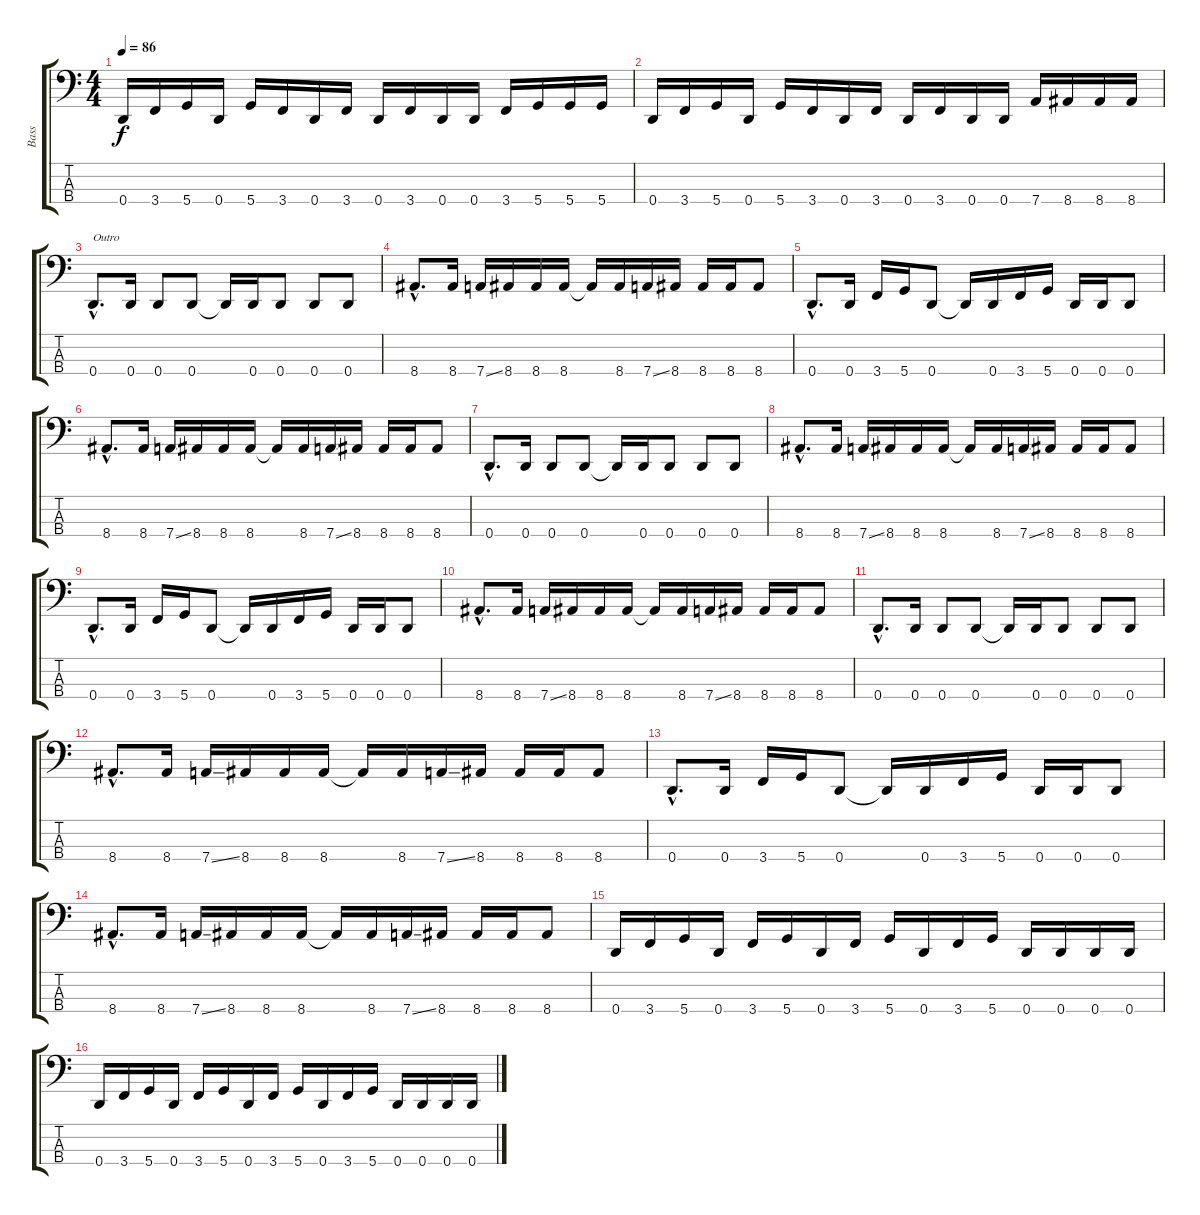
\track ("Bass" "Bass") {instrument electricbassfinger}
\staff {score tabs}
\tuning (G2 D2 A1 D1) {hide}
\ts (4 4)
\tempo 86
\clef f4
\ks c
0.4.16{dy f} 3.4.16 5.4.16 0.4.16 5.4.16 3.4.16 0.4.16 3.4.16 0.4.16 3.4.16 0.4.16 0.4.16 3.4.16 5.4.16 5.4.16 5.4.16 |
0.4.16 3.4.16 5.4.16 0.4.16 5.4.16 3.4.16 0.4.16 3.4.16 0.4.16 3.4.16 0.4.16 0.4.16 7.4.16 8.4.16 8.4.16 8.4.16 |
0.4{hac}.8{d txt "Outro"} 0.4.16 0.4.8 0.4.8 0.4{t}.16 0.4.16 0.4.8 0.4.8 0.4.8 |
8.4{hac}.8{d} 8.4.16 7.4{ss}.16 8.4.16 8.4.16 8.4.16 8.4{t}.16 8.4.16 7.4{ss}.16 8.4.16 8.4.16 8.4.16 8.4.8 |
0.4{hac}.8{d} 0.4.16 3.4.16 5.4.16 0.4.8 0.4{t}.16 0.4.16 3.4.16 5.4.16 0.4.16 0.4.16 0.4.8 |
8.4{hac}.8{d} 8.4.16 7.4{ss}.16 8.4.16 8.4.16 8.4.16 8.4{t}.16 8.4.16 7.4{ss}.16 8.4.16 8.4.16 8.4.16 8.4.8 |
0.4{hac}.8{d} 0.4.16 0.4.8 0.4.8 0.4{t}.16 0.4.16 0.4.8 0.4.8 0.4.8 |
8.4{hac}.8{d} 8.4.16 7.4{ss}.16 8.4.16 8.4.16 8.4.16 8.4{t}.16 8.4.16 7.4{ss}.16 8.4.16 8.4.16 8.4.16 8.4.8 |
0.4{hac}.8{d} 0.4.16 3.4.16 5.4.16 0.4.8 0.4{t}.16 0.4.16 3.4.16 5.4.16 0.4.16 0.4.16 0.4.8 |
8.4{hac}.8{d} 8.4.16 7.4{ss}.16 8.4.16 8.4.16 8.4.16 8.4{t}.16 8.4.16 7.4{ss}.16 8.4.16 8.4.16 8.4.16 8.4.8 |
0.4{hac}.8{d} 0.4.16 0.4.8 0.4.8 0.4{t}.16 0.4.16 0.4.8 0.4.8 0.4.8 |
8.4{hac}.8{d} 8.4.16 7.4{ss}.16 8.4.16 8.4.16 8.4.16 8.4{t}.16 8.4.16 7.4{ss}.16 8.4.16 8.4.16 8.4.16 8.4.8 |
0.4{hac}.8{d} 0.4.16 3.4.16 5.4.16 0.4.8 0.4{t}.16 0.4.16 3.4.16 5.4.16 0.4.16 0.4.16 0.4.8 |
8.4{hac}.8{d} 8.4.16 7.4{ss}.16 8.4.16 8.4.16 8.4.16 8.4{t}.16 8.4.16 7.4{ss}.16 8.4.16 8.4.16 8.4.16 8.4.8 |
0.4.16 3.4.16 5.4.16 0.4.16 3.4.16 5.4.16 0.4.16 3.4.16 5.4.16 0.4.16 3.4.16 5.4.16 0.4.16 0.4.16 0.4.16 0.4.16 |
0.4.16 3.4.16 5.4.16 0.4.16 3.4.16 5.4.16 0.4.16 3.4.16 5.4.16 0.4.16 3.4.16 5.4.16 0.4.16 0.4.16 0.4.16 0.4.16
